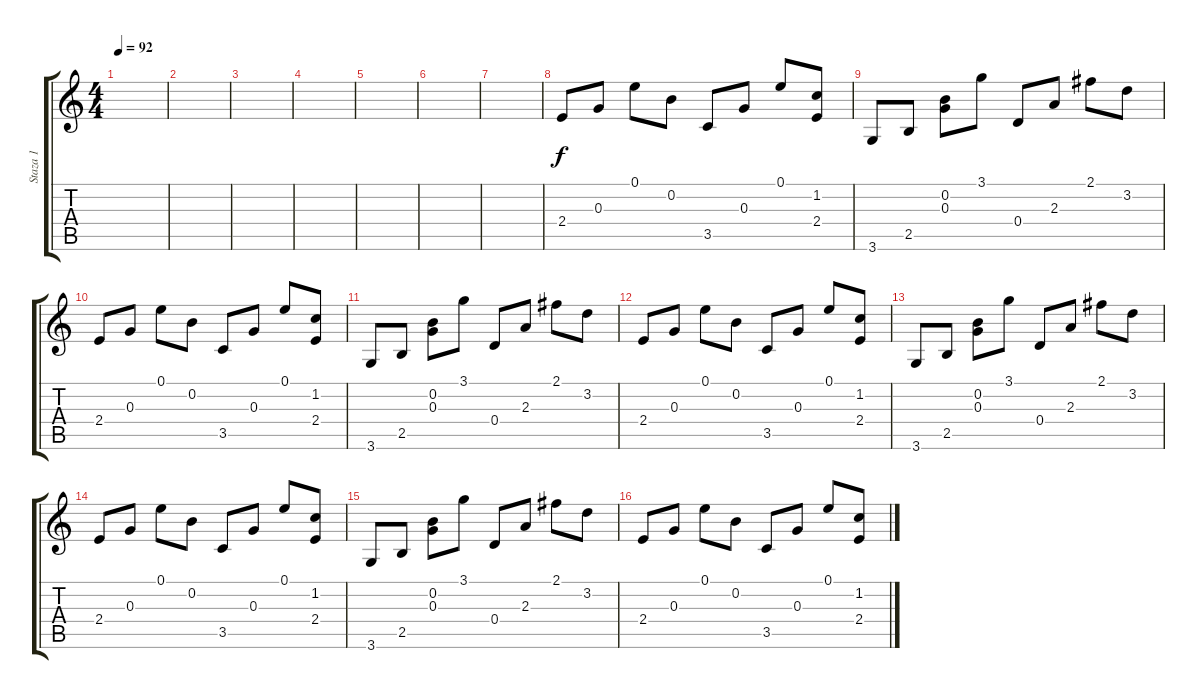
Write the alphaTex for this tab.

\track ("Staza 1" "Staza 1") {instrument acousticguitarsteel}
\staff {score tabs}
\tuning (E4 B3 G3 D3 A2 E2) {hide}
\ts (4 4)
\tempo 92
\clef g2
\ks c
|
|
|
|
|
|
|
2.4.8 0.3.8 0.1.8 0.2.8 3.5.8 0.3.8 0.1.8 (1.2 2.4).8 |
3.6.8 2.5.8 (0.2 0.3).8 3.1.8 0.4.8 2.3.8 2.1.8 3.2.8 |
2.4.8 0.3.8 0.1.8 0.2.8 3.5.8 0.3.8 0.1.8 (1.2 2.4).8 |
3.6.8 2.5.8 (0.2 0.3).8 3.1.8 0.4.8 2.3.8 2.1.8 3.2.8 |
2.4.8 0.3.8 0.1.8 0.2.8 3.5.8 0.3.8 0.1.8 (1.2 2.4).8 |
3.6.8 2.5.8 (0.2 0.3).8 3.1.8 0.4.8 2.3.8 2.1.8 3.2.8 |
2.4.8 0.3.8 0.1.8 0.2.8 3.5.8 0.3.8 0.1.8 (1.2 2.4).8 |
3.6.8 2.5.8 (0.2 0.3).8 3.1.8 0.4.8 2.3.8 2.1.8 3.2.8 |
2.4.8 0.3.8 0.1.8 0.2.8 3.5.8 0.3.8 0.1.8 (1.2 2.4).8
